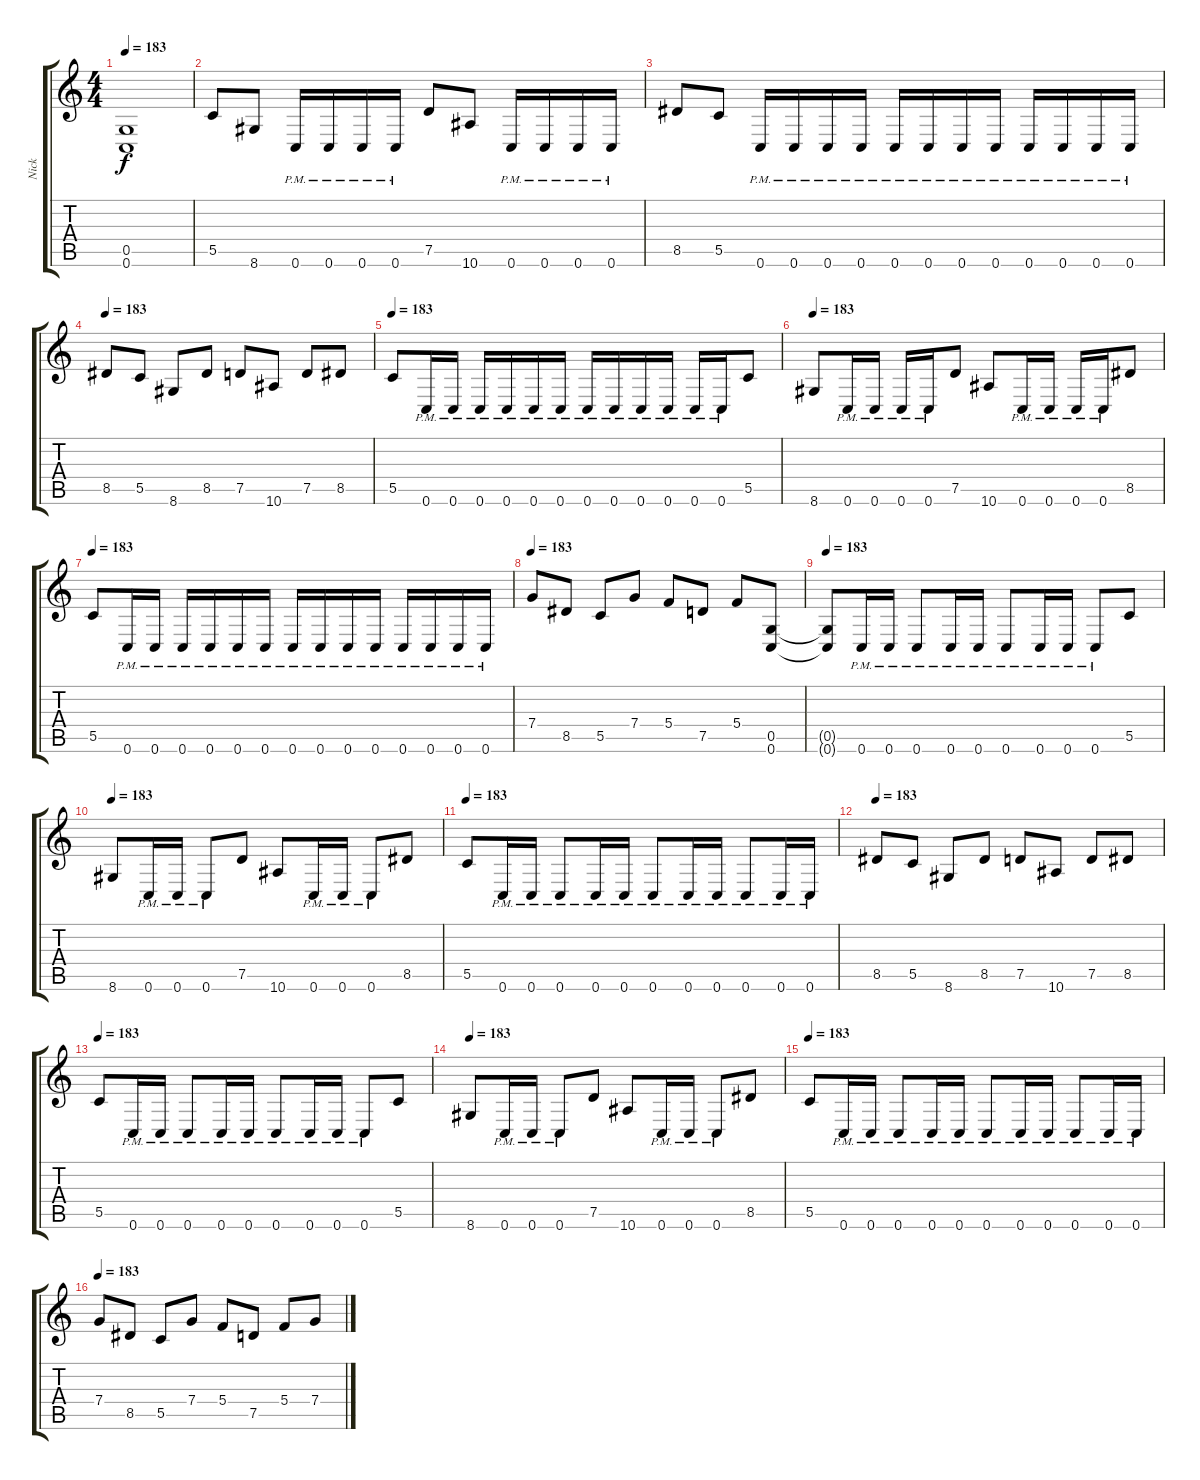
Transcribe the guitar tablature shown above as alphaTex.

\track ("Nick " "Nick ") {instrument distortionguitar}
\staff {score tabs}
\tuning (D4 A3 F3 C3 G2 C2) {hide}
\ts (4 4)
\tempo 183
\clef g2
\ks c
(0.5 0.6).1{dy f} |
5.5.8 8.6.8 0.6{pm}.16 0.6{pm}.16 0.6{pm}.16 0.6{pm}.16 7.5.8 10.6.8 0.6{pm}.16 0.6{pm}.16 0.6{pm}.16 0.6{pm}.16 |
8.5.8 5.5.8 0.6{pm}.16 0.6{pm}.16 0.6{pm}.16 0.6{pm}.16 0.6{pm}.16 0.6{pm}.16 0.6{pm}.16 0.6{pm}.16 0.6{pm}.16 0.6{pm}.16 0.6{pm}.16 0.6{pm}.16 |
\tempo 183
8.5.8 5.5.8 8.6.8 8.5.8 7.5.8 10.6.8 7.5.8 8.5.8 |
\tempo 183
5.5.8 0.6{pm}.16 0.6{pm}.16 0.6{pm}.16 0.6{pm}.16 0.6{pm}.16 0.6{pm}.16 0.6{pm}.16 0.6{pm}.16 0.6{pm}.16 0.6{pm}.16 0.6{pm}.16 0.6{pm}.16 5.5.8 |
\tempo 183
8.6.8 0.6{pm}.16 0.6{pm}.16 0.6{pm}.16 0.6{pm}.16 7.5.8 10.6.8 0.6{pm}.16 0.6{pm}.16 0.6{pm}.16 0.6{pm}.16 8.5.8 |
\tempo 183
5.5.8 0.6{pm}.16 0.6{pm}.16 0.6{pm}.16 0.6{pm}.16 0.6{pm}.16 0.6{pm}.16 0.6{pm}.16 0.6{pm}.16 0.6{pm}.16 0.6{pm}.16 0.6{pm}.16 0.6{pm}.16 0.6{pm}.16 0.6{pm}.16 |
\tempo 183
7.4.8 8.5.8 5.5.8 7.4.8 5.4.8 7.5.8 5.4.8 (0.5 0.6).8 |
\tempo 183
(0.5{t} 0.6{t}).8 0.6{pm}.16 0.6{pm}.16 0.6{pm}.8 0.6{pm}.16 0.6{pm}.16 0.6{pm}.8 0.6{pm}.16 0.6{pm}.16 0.6{pm}.8 5.5.8 |
\tempo 183
8.6.8 0.6{pm}.16 0.6{pm}.16 0.6{pm}.8 7.5.8 10.6.8 0.6{pm}.16 0.6{pm}.16 0.6{pm}.8 8.5.8 |
\tempo 183
5.5.8 0.6{pm}.16 0.6{pm}.16 0.6{pm}.8 0.6{pm}.16 0.6{pm}.16 0.6{pm}.8 0.6{pm}.16 0.6{pm}.16 0.6{pm}.8 0.6{pm}.16 0.6{pm}.16 |
\tempo 183
8.5.8 5.5.8 8.6.8 8.5.8 7.5.8 10.6.8 7.5.8 8.5.8 |
\tempo 183
5.5.8 0.6{pm}.16 0.6{pm}.16 0.6{pm}.8 0.6{pm}.16 0.6{pm}.16 0.6{pm}.8 0.6{pm}.16 0.6{pm}.16 0.6{pm}.8 5.5.8 |
\tempo 183
8.6.8 0.6{pm}.16 0.6{pm}.16 0.6{pm}.8 7.5.8 10.6.8 0.6{pm}.16 0.6{pm}.16 0.6{pm}.8 8.5.8 |
\tempo 183
5.5.8 0.6{pm}.16 0.6{pm}.16 0.6{pm}.8 0.6{pm}.16 0.6{pm}.16 0.6{pm}.8 0.6{pm}.16 0.6{pm}.16 0.6{pm}.8 0.6{pm}.16 0.6{pm}.16 |
\tempo 183
7.4.8 8.5.8 5.5.8 7.4.8 5.4.8 7.5.8 5.4.8 7.4.8
